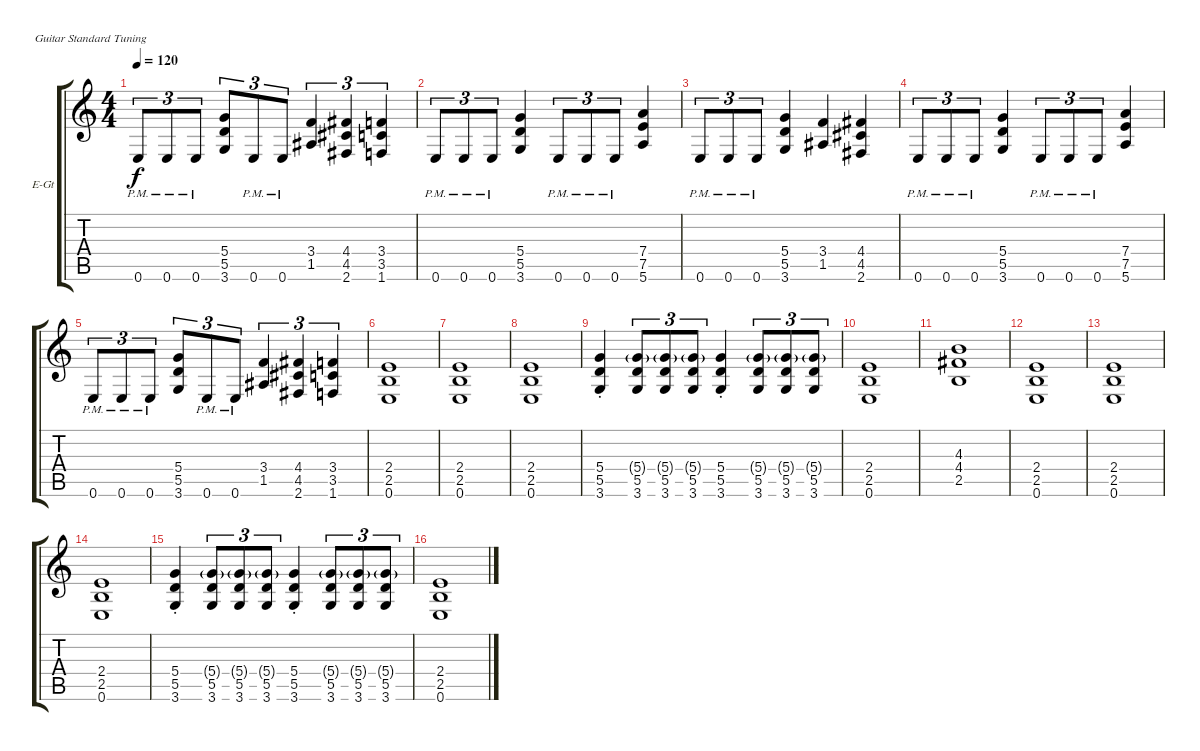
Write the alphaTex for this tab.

\defaultSystemsLayout 4
\bracketExtendMode groupsimilarinstruments
\firstSystemTrackNameOrientation horizontal
\otherSystemsTrackNameOrientation horizontal
\track ("Kirk Hammett (Dist.Gtr.1)" "E-Gt") {instrument distortionguitar}
\staff {score tabs}
\tuning (E4 B3 G3 D3 A2 E2)
\ts (4 4)
\tempo 120
\clef g2
\ks c
0.6{pm}.8{tu (3 2) dy f} 0.6{pm}.8{tu (3 2)} 0.6{pm}.8{tu (3 2)} (5.4 5.5 3.6).8{tu (3 2)} 0.6{pm}.8{tu (3 2)} 0.6{pm}.8{tu (3 2)} (3.4 1.5).4{tu (3 2)} (4.4 4.5 2.6).4{tu (3 2)} (3.4 3.5 1.6).4{tu (3 2)} |
0.6{pm}.8{tu (3 2)} 0.6{pm}.8{tu (3 2)} 0.6{pm}.8{tu (3 2)} (5.4 5.5 3.6).4 0.6{pm}.8{tu (3 2)} 0.6{pm}.8{tu (3 2)} 0.6{pm}.8{tu (3 2)} (7.4 7.5 5.6).4 |
0.6{pm}.8{tu (3 2)} 0.6{pm}.8{tu (3 2)} 0.6{pm}.8{tu (3 2)} (5.4 5.5 3.6).4 (3.4 1.5).4 (4.4 4.5 2.6).4 |
0.6{pm}.8{tu (3 2)} 0.6{pm}.8{tu (3 2)} 0.6{pm}.8{tu (3 2)} (5.4 5.5 3.6).4 0.6{pm}.8{tu (3 2)} 0.6{pm}.8{tu (3 2)} 0.6{pm}.8{tu (3 2)} (7.4 7.5 5.6).4 |
0.6{pm}.8{tu (3 2)} 0.6{pm}.8{tu (3 2)} 0.6{pm}.8{tu (3 2)} (5.4 5.5 3.6).8{tu (3 2)} 0.6{pm}.8{tu (3 2)} 0.6{pm}.8{tu (3 2)} (3.4 1.5).4{tu (3 2)} (4.4 4.5 2.6).4{tu (3 2)} (3.4 3.5 1.6).4{tu (3 2)} |
(0.6 2.5 2.4).1 |
(0.6 2.5 2.4).1 |
(0.6 2.5 2.4).1 |
(3.6{st} 5.5{st} 5.4{st}).4 (3.6 5.5 5.4{g}).8{tu (3 2)} (3.6 5.5 5.4{g}).8{tu (3 2)} (3.6 5.5 5.4{g}).8{tu (3 2)} (3.6{st} 5.5{st} 5.4{st}).4 (3.6 5.5 5.4{g}).8{tu (3 2)} (3.6 5.5 5.4{g}).8{tu (3 2)} (3.6 5.5 5.4{g}).8{tu (3 2)} |
(0.6 2.5 2.4).1 |
(2.5 4.4 4.3).1 |
(0.6 2.5 2.4).1 |
(0.6 2.5 2.4).1 |
(0.6 2.5 2.4).1 |
(3.6{st} 5.5{st} 5.4{st}).4 (3.6 5.5 5.4{g}).8{tu (3 2)} (3.6 5.5 5.4{g}).8{tu (3 2)} (3.6 5.5 5.4{g}).8{tu (3 2)} (3.6{st} 5.5{st} 5.4{st}).4 (3.6 5.5 5.4{g}).8{tu (3 2)} (3.6 5.5 5.4{g}).8{tu (3 2)} (3.6 5.5 5.4{g}).8{tu (3 2)} |
(0.6 2.5 2.4).1
